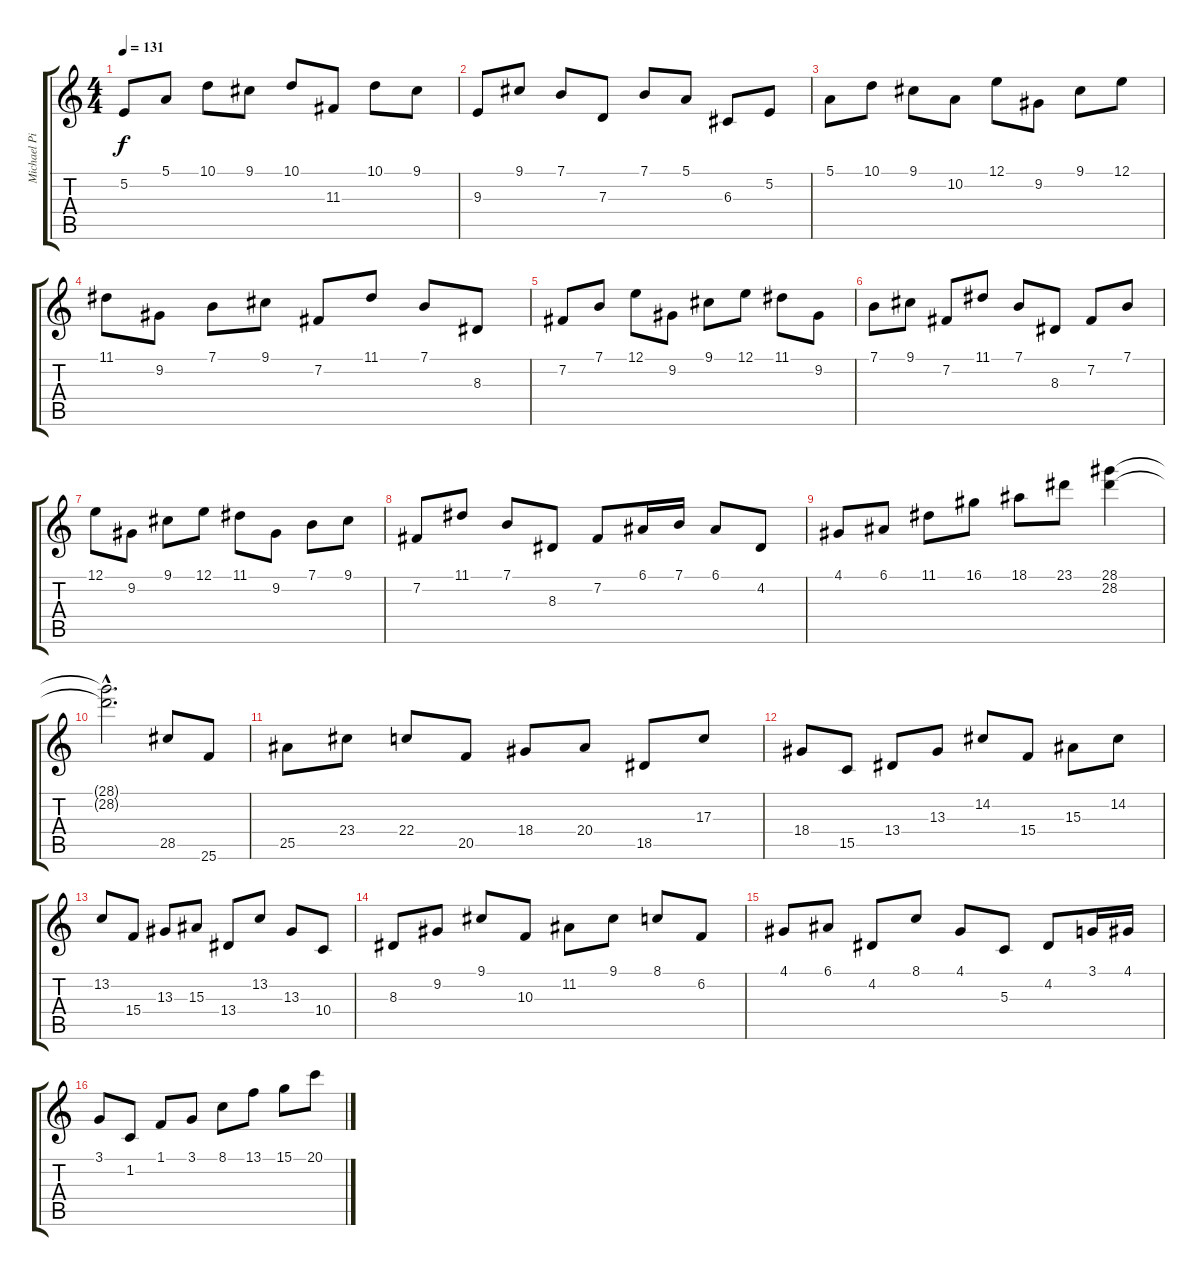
\track ("Michael Pinnella (piano)" "Michael Pi") {instrument electricgrandpiano}
\staff {score tabs}
\tuning (E4 B3 G3 D3 A2 E2) {hide}
\ts (4 4)
\tempo 131
\clef g2
\ks c
5.2.8{dy f} 5.1.8 10.1.8 9.1.8 10.1.8 11.3.8 10.1.8 9.1.8 |
9.3.8 9.1.8 7.1.8 7.3.8 7.1.8 5.1.8 6.3.8 5.2.8 |
5.1.8 10.1.8 9.1.8 10.2.8 12.1.8 9.2.8 9.1.8 12.1.8 |
11.1.8 9.2.8 7.1.8 9.1.8 7.2.8 11.1.8 7.1.8 8.3.8 |
7.2.8 7.1.8 12.1.8 9.2.8 9.1.8 12.1.8 11.1.8 9.2.8 |
7.1.8 9.1.8 7.2.8 11.1.8 7.1.8 8.3.8 7.2.8 7.1.8 |
12.1.8 9.2.8 9.1.8 12.1.8 11.1.8 9.2.8 7.1.8 9.1.8 |
7.2.8 11.1.8 7.1.8 8.3.8 7.2.8 6.1.16 7.1.16 6.1.8 4.2.8 |
4.1.8 6.1.8 11.1.8 16.1.8 18.1.8 23.1.8 (28.1 28.2).4 |
(28.1{hac t} 28.2{hac t}).2{d} 28.5.8 25.6.8 |
25.5.8 23.4.8 22.4.8 20.5.8 18.4.8 20.4.8 18.5.8 17.3.8 |
18.4.8 15.5.8 13.4.8 13.3.8 14.2.8 15.4.8 15.3.8 14.2.8 |
13.2.8 15.4.8 13.3.8 15.3.8 13.4.8 13.2.8 13.3.8 10.4.8 |
8.3.8 9.2.8 9.1.8 10.3.8 11.2.8 9.1.8 8.1.8 6.2.8 |
4.1.8 6.1.8 4.2.8 8.1.8 4.1.8 5.3.8 4.2.8 3.1.16 4.1.16 |
3.1.8 1.2.8 1.1.8 3.1.8 8.1.8 13.1.8 15.1.8 20.1.8
